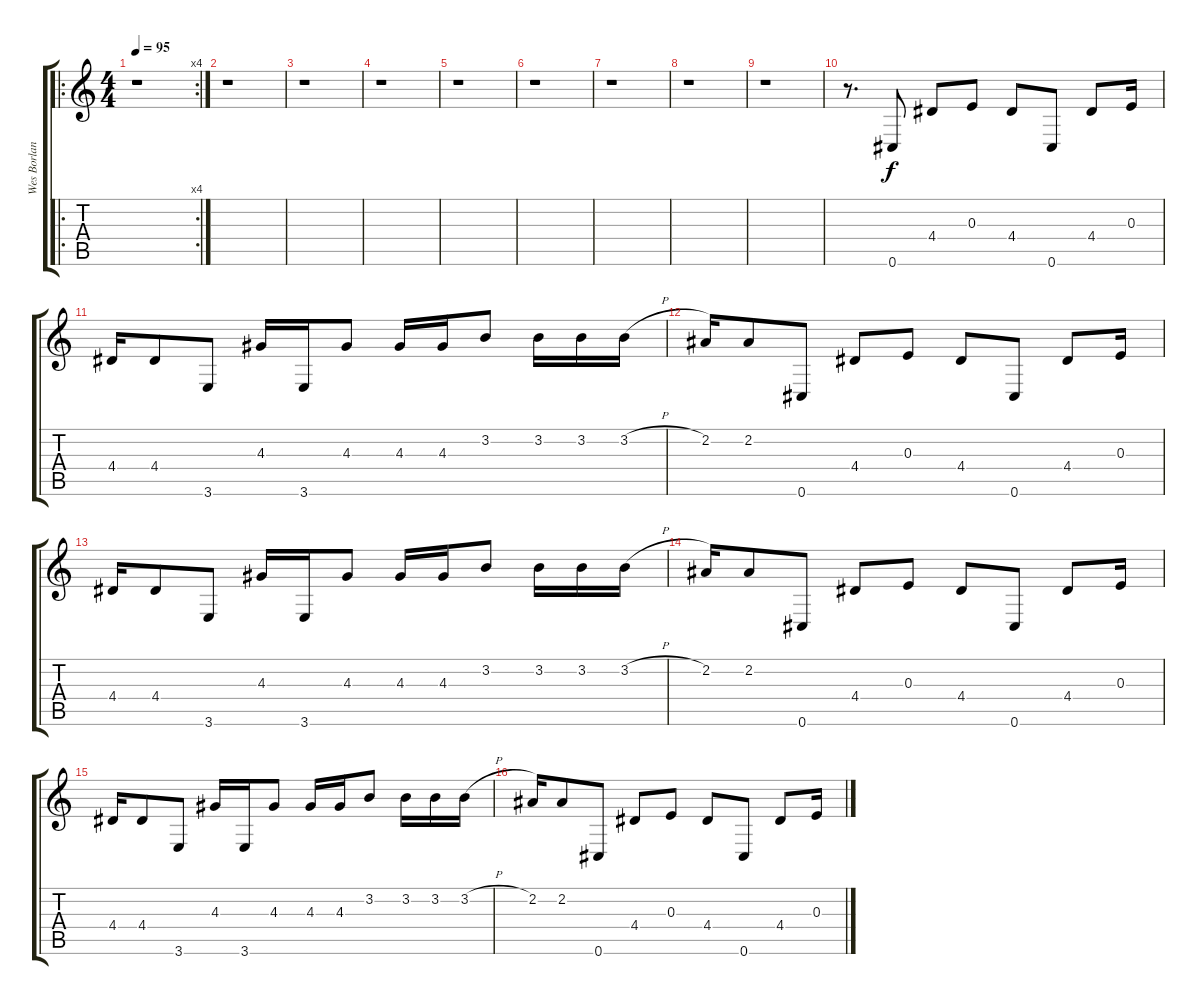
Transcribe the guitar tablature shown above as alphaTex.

\track ("Wes Borland (3rd Guitar, Delay)" "Wes Borlan") {instrument electricguitarclean}
\staff {score tabs}
\tuning (Db4 Ab3 E3 B2 Gb2 Db2) {hide}
\ro
\rc 4
\ts (4 4)
\tempo 95
\clef g2
\ks c
r.1{dy f} |
r.1 |
r.1 |
r.1 |
r.1 |
r.1 |
r.1 |
r.1 |
r.1 |
r.8{d} 0.6.8 4.4.8 0.3.8 4.4.8 0.6.8 4.4.8 0.3.16 |
4.4.16 4.4.8 3.6.8 4.3.16 3.6.16 4.3.8 4.3.16 4.3.16 3.2.8 3.2.16 3.2.16 3.2{h}.16 |
2.2.16 2.2.8 0.6.8 4.4.8 0.3.8 4.4.8 0.6.8 4.4.8 0.3.16 |
4.4.16 4.4.8 3.6.8 4.3.16 3.6.16 4.3.8 4.3.16 4.3.16 3.2.8 3.2.16 3.2.16 3.2{h}.16 |
2.2.16 2.2.8 0.6.8 4.4.8 0.3.8 4.4.8 0.6.8 4.4.8 0.3.16 |
4.4.16 4.4.8 3.6.8 4.3.16 3.6.16 4.3.8 4.3.16 4.3.16 3.2.8 3.2.16 3.2.16 3.2{h}.16 |
2.2.16 2.2.8 0.6.8 4.4.8 0.3.8 4.4.8 0.6.8 4.4.8 0.3.16
